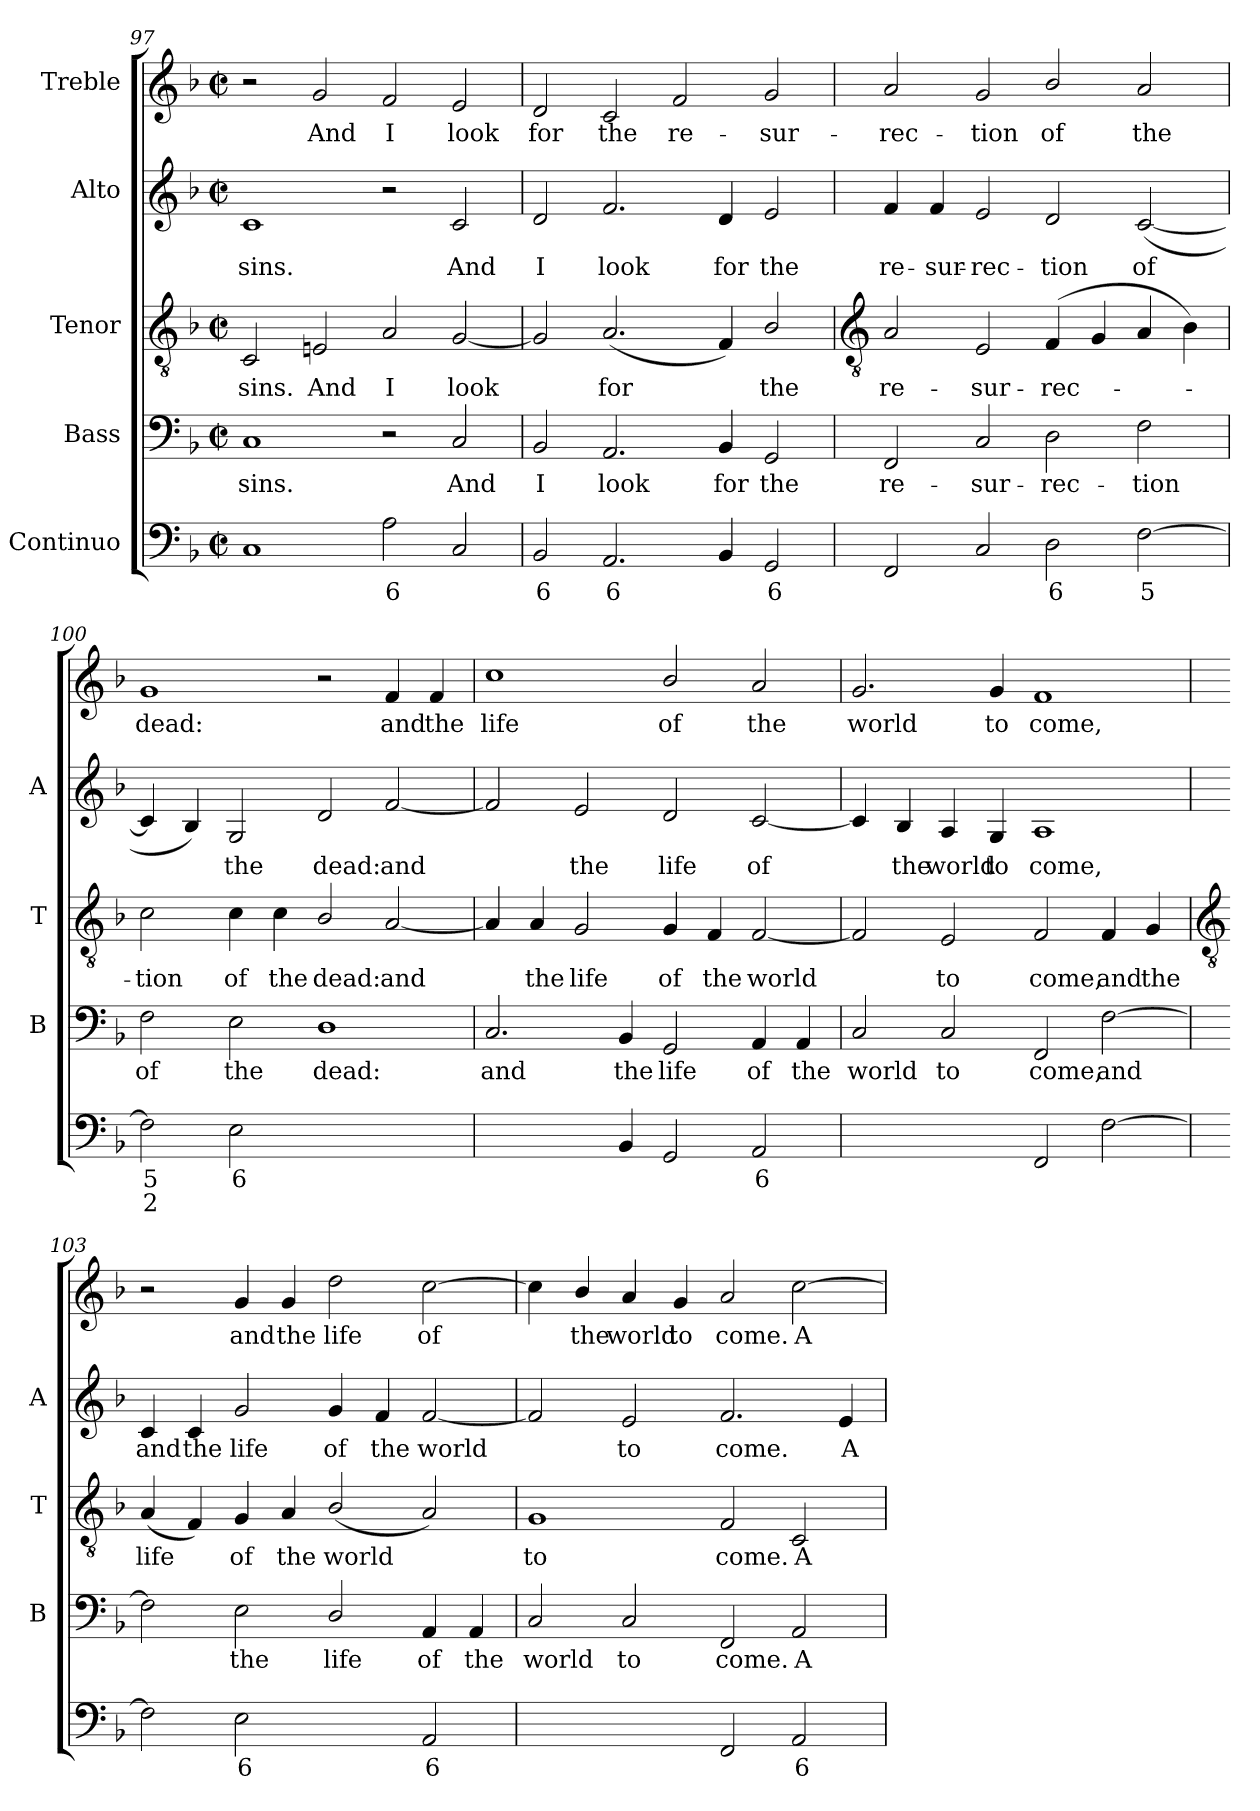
**kern	**text	**text	**kern	**text	**kern	**text	**kern	**text	**kern	**text
*part5	*part5	*part5	*part4	*part4	*part3	*part3	*part2	*part2	*part1	*part1
*staff5	*staff5	*staff5	*staff4	*staff4	*staff3	*staff3	*staff2	*staff2	*staff1	*staff1
*I"Continuo	*	*	*I"Bass	*	*I"Tenor	*	*I"Alto	*	*I"Treble	*
*	*	*	*I'B	*	*I'T	*	*I'A	*	*	*
*clefF4	*	*	*clefF4	*	*clefGv2	*	*clefG2	*	*clefG2	*
*k[b-]	*	*	*k[b-]	*	*k[b-]	*	*k[b-]	*	*k[b-]	*
*F:	*	*	*F:	*	*F:	*	*F:	*	*F:	*
*M4/2	*	*	*M4/2	*	*M4/2	*	*M4/2	*	*M4/2	*
*met(c|)	*	*	*met(c|)	*	*met(c|)	*	*met(c|)	*	*met(c|)	*
=97	=97	=97	=97	=97	=97	=97	=97	=97	=97	=97
!	!	!	!	!LO:LY:b	!	!LO:LY:b	!	!LO:LY:b	!	!
1C	.	.	1C	sins.	2C	sins.	1c	sins.	2r	.
!	!	!	!	!	!	!LO:LY:b	!	!	!	!LO:LY:b
.	.	.	.	.	2En	And	.	.	2g	And
!	!LO:LY:b	!	!	!	!	!LO:LY:b	!	!	!	!LO:LY:b
2A	6	.	2r	.	2A	I	2r	.	2f	I
!	!	!	!	!LO:LY:b	!	!LO:LY:b	!	!LO:LY:b	!	!LO:LY:b
2C	.	.	2C	And	[2G	look	2c	And	2e	look
=98	=98	=98	=98	=98	=98	=98	=98	=98	=98	=98
!	!LO:LY:b	!	!	!LO:LY:b	!	!	!	!LO:LY:b	!	!LO:LY:b
2BB-	6	.	2BB-	I	2G]	.	2d	I	2d	for
!	!LO:LY:b	!	!	!LO:LY:b	!	!LO:LY:b	!	!LO:LY:b	!	!LO:LY:b
2.AA	6	.	2.AA	look	(<2.A	for	2.f	look	2c	the
!	!	!	!	!	!	!	!	!	!	!LO:LY:b
.	.	.	.	.	.	.	.	.	2f	re-
!	!	!	!	!LO:LY:b	!	!	!	!LO:LY:b	!	!
4BB-	.	.	4BB-	for	4F)	.	4d	for	.	.
!	!LO:LY:b	!	!	!LO:LY:b	!	!LO:LY:b	!	!LO:LY:b	!	!LO:LY:b
2GG	6	.	2GG	the	2B-/	the	2e	the	2g	-sur-
!!LO:LB:g=z
=99	=99	=99	=99	=99	=99	=99	=99	=99	=99	=99
*	*	*	*	*	*clefGv2	*	*	*	*	*
!	!	!	!	!LO:LY:b	!	!LO:LY:b	!	!LO:LY:b	!	!LO:LY:b
2FF	.	.	2FF	re-	2A	re-	4f	re-	2a	-rec-
!	!	!	!	!	!	!	!	!LO:LY:b	!	!
.	.	.	.	.	.	.	4f	-sur-	.	.
!	!	!	!	!LO:LY:b	!	!LO:LY:b	!	!LO:LY:b	!	!LO:LY:b
2C	.	.	2C	-sur-	2E	-sur-	2e	-rec-	2g	-tion
!	!LO:LY:b	!	!	!LO:LY:b	!	!LO:LY:b	!	!LO:LY:b	!	!LO:LY:b
2D	6	.	2D	-rec-	(<4F	-rec-	2d	-tion	2b-/	of
.	.	.	.	.	4G	.	.	.	.	.
!	!LO:LY:b	!	!	!LO:LY:b	!	!	!	!LO:LY:b	!	!LO:LY:b
[2F	5	.	2F	-tion	4A	.	(<[2c	of	2a	the
.	.	.	.	.	4B-)	.	.	.	.	.
=100	=100	=100	=100	=100	=100	=100	=100	=100	=100	=100
!	!LO:LY:b	!LO:LY:b	!	!LO:LY:b	!	!LO:LY:b	!	!	!	!LO:LY:b
2F]	5	2	2F	of	2c	tion	4c]	.	1g	dead:
.	.	.	.	.	.	.	4B-)	.	.	.
!	!LO:LY:b	!	!	!LO:LY:b	!	!LO:LY:b	!	!LO:LY:b	!	!
2E	6	.	2E	the	4c	of	2G	the	.	.
!	!	!	!	!	!	!LO:LY:b	!	!	!	!
.	.	.	.	.	4c	the	.	.	.	.
!	!LO:LY:b	!	!	!LO:LY:b	!	!LO:LY:b	!	!LO:LY:b	!	!
[2Dyy	6	.	1D	dead:	2B-/	dead:	2d	dead:	2r	.
!	!LO:LY:b	!	!	!	!	!LO:LY:b	!	!LO:LY:b	!	!LO:LY:b
2Dyy]	5	.	.	.	[2A	and	[2f	and	4f	and
!	!	!	!	!	!	!	!	!	!	!LO:LY:b
.	.	.	.	.	.	.	.	.	4f	the
=101	=101	=101	=101	=101	=101	=101	=101	=101	=101	=101
!	!LO:LY:b	!LO:LY:b	!	!LO:LY:b	!	!	!	!	!	!LO:LY:b
[2Cyy	6	4	2.C	and	4A]	.	2f]	.	1cc	life
!	!	!	!	!	!	!LO:LY:b	!	!	!	!
.	.	.	.	.	4A	the	.	.	.	.
!	!LO:LY:b	!LO:LY:b	!	!	!	!LO:LY:b	!	!LO:LY:b	!	!
4Cyy]	5	3	.	.	2G	life	2e	the	.	.
!	!	!	!	!LO:LY:b	!	!	!	!	!	!
4BB-	.	.	4BB-	the	.	.	.	.	.	.
!	!	!	!	!LO:LY:b	!	!LO:LY:b	!	!LO:LY:b	!	!LO:LY:b
2GG	.	.	2GG	life	4G	of	2d	life	2b-/	of
!	!	!	!	!	!	!LO:LY:b	!	!	!	!
.	.	.	.	.	4F	the	.	.	.	.
!	!LO:LY:b	!	!	!LO:LY:b	!	!LO:LY:b	!	!LO:LY:b	!	!LO:LY:b
2AA	6	.	4AA	of	[2F	world	[2c	of	2a	the
!	!	!	!	!LO:LY:b	!	!	!	!	!	!
.	.	.	4AA	the	.	.	.	.	.	.
=102	=102	=102	=102	=102	=102	=102	=102	=102	=102	=102
!	!LO:LY:b	!	!	!LO:LY:b	!	!	!	!	!	!LO:LY:b
[2Cyy	4	.	2C	world	2F]	.	4c]	.	2.g	world
!	!	!	!	!	!	!	!	!LO:LY:b	!	!
.	.	.	.	.	.	.	4B-	the	.	.
!	!LO:LY:b	!	!	!LO:LY:b	!	!LO:LY:b	!	!LO:LY:b	!	!
2Cyy]	3	.	2C	to	2E	to	4A	world	.	.
!	!	!	!	!	!	!	!	!LO:LY:b	!	!LO:LY:b
.	.	.	.	.	.	.	4G	to	4g	to
!	!	!	!	!LO:LY:b	!	!LO:LY:b	!	!LO:LY:b	!	!LO:LY:b
2FF	.	.	2FF	come,	2F	come,	1A	come,	1f	come,
!	!	!	!	!LO:LY:b	!	!LO:LY:b	!	!	!	!
[2F	.	.	[2F	and	4F	and	.	.	.	.
!	!	!	!	!	!	!LO:LY:b	!	!	!	!
.	.	.	.	.	4G	the	.	.	.	.
!!LO:LB:g=z
=103	=103	=103	=103	=103	=103	=103	=103	=103	=103	=103
*	*	*	*	*	*clefGv2	*	*	*	*	*
!	!	!	!	!	!	!LO:LY:b	!	!LO:LY:b	!	!
2F]	.	.	2F]	.	(<4A	life	4c	and	2r	.
!	!	!	!	!	!	!	!	!LO:LY:b	!	!
.	.	.	.	.	4F)	.	4c	the	.	.
!	!LO:LY:b	!	!	!LO:LY:b	!	!LO:LY:b	!	!LO:LY:b	!	!LO:LY:b
2E	6	.	2E	the	4G	of	2g	life	4g	and
!	!	!	!	!	!	!LO:LY:b	!	!	!	!LO:LY:b
.	.	.	.	.	4A	the	.	.	4g	the
!	!LO:LY:b	!LO:LY:b	!	!LO:LY:b	!	!LO:LY:b	!	!LO:LY:b	!	!LO:LY:b
[4Dyy	6	4	2D/	life	(<2B-/	world	4g	of	2dd	life
!	!	!LO:LY:b	!	!	!	!	!	!LO:LY:b	!	!
4Dyy]	.	3	.	.	.	.	4f	the	.	.
!	!LO:LY:b	!	!	!LO:LY:b	!	!	!	!LO:LY:b	!	!LO:LY:b
2AA	6	.	4AA	of	2A)	.	[2f	world	[2cc	of
!	!	!	!	!LO:LY:b	!	!	!	!	!	!
.	.	.	4AA	the	.	.	.	.	.	.
=104	=104	=104	=104	=104	=104	=104	=104	=104	=104	=104
!	!LO:LY:b	!	!	!LO:LY:b	!	!LO:LY:b	!	!	!	!
[2Cyy	4	.	2C	world	1G	to	2f]	.	4cc]	.
!	!	!	!	!	!	!	!	!	!	!LO:LY:b
.	.	.	.	.	.	.	.	.	4b-/	the
!	!LO:LY:b	!	!	!LO:LY:b	!	!	!	!LO:LY:b	!	!LO:LY:b
2Cyy]	3	.	2C	to	.	.	2e	to	4a	world
!	!	!	!	!	!	!	!	!	!	!LO:LY:b
.	.	.	.	.	.	.	.	.	4g	to
!	!	!	!	!LO:LY:b	!	!LO:LY:b	!	!LO:LY:b	!	!LO:LY:b
2FF	.	.	2FF	come.	2F	come.	2.f	come.	2a	come.
!	!LO:LY:b	!	!	!LO:LY:b	!	!LO:LY:b	!	!	!	!LO:LY:b
2AA	6	.	2AA	A-	2C	A-	.	.	[2cc	A-
!	!	!	!	!	!	!	!	!LO:LY:b	!	!
.	.	.	.	.	.	.	4e	A-	.	.
=	=	=	=	=	=	=	=	=	=	=
*-	*-	*-	*-	*-	*-	*-	*-	*-	*-	*-
